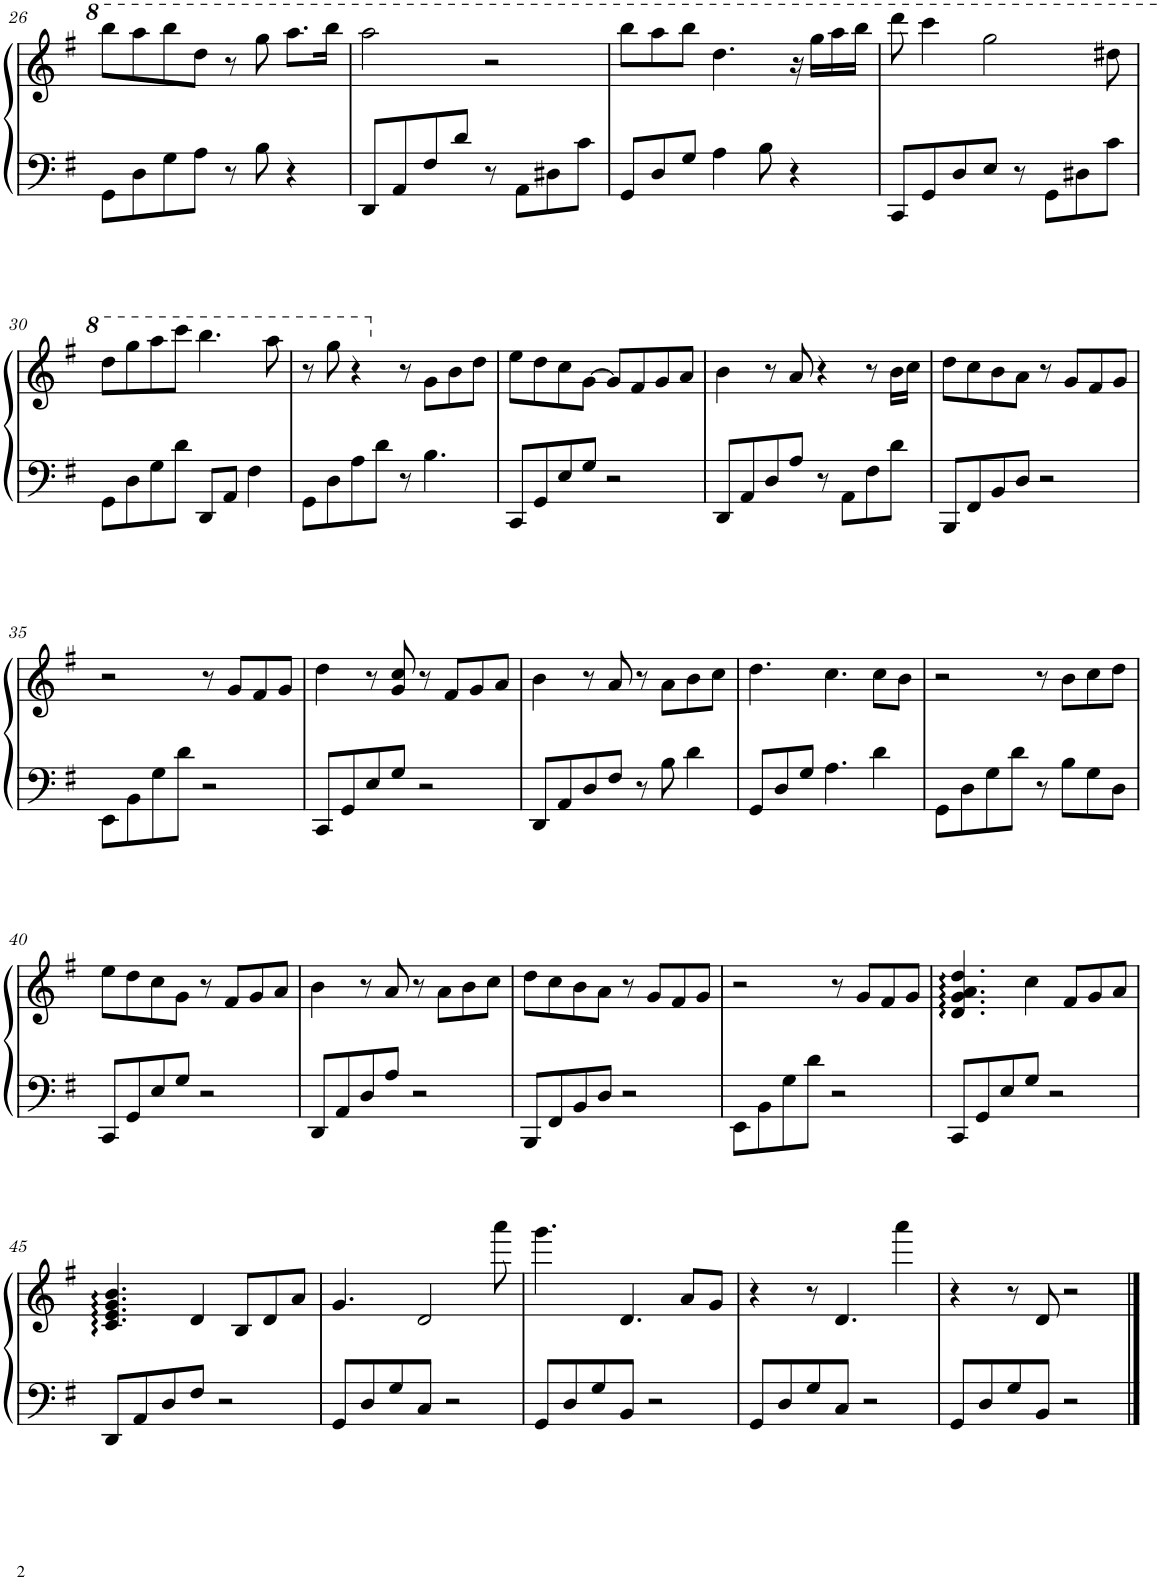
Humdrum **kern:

**kern	**kern
*part1	*part1
*staff2	*staff1
*I"钢琴, Piano 1	*
*I'Pno.	*
!!LO:PB:g=z
*clefF4	*clefG2
*k[f#]	*k[f#]
*M4/4	*M4/4
=26	=26
8GG\L	8bbb\L
8D\	8aaa\
8G\	8bbb\
8A\J	8ddd\J
8r	8r
8B\	8ggg\
4r	8.aaa\L
.	16bbb\Jk
=27	=27
8DD/L	2aaa\
8AA/	.
8F#/	.
8d/J	.
8r	2r
8AA\L	.
8D#X\	.
8c\J	.
=28	=28
8GG/L	8bbb\L
8D/	8aaa\
8G/J	8bbb\J
4A\	4.ddd\
8B\	.
4r	16r
.	16ggg\LL
.	16aaa\
.	16bbb\JJ
=29	=29
8CC/L	8dddd\
8GG/	4cccc\
8D/	.
8E/J	2ggg\
8r	.
8GG\L	.
8D#X\	.
8c\J	8ddd#X\
!!LO:LB:g=z
=30	=30
8GG\L	8ddd\L
8D\	8ggg\
8G\	8aaa\
8d\J	8cccc\J
8DD/L	4.bbb\
8AA/J	.
4F#\	.
.	8aaa\
=31	=31
8GG\L	8r
8D\	8ggg\
8A\	4r
8d\J	.
8r	8r
4.B\	8g\L
.	8b\
.	8dd\J
=32	=32
8CC/L	8ee\L
8GG/	8dd\
8E/	8cc\
8G/J	[8g\J
2r	8g/L]
.	8f#/
.	8g/
.	8a/J
=33	=33
8DD/L	4b\
8AA/	.
8D/	8r
8A/J	8a/
8r	4r
8AA\L	.
8F#\	8r
8d\J	16b\LL
.	16cc\JJ
=34	=34
8BBB/L	8dd\L
8FF#/	8cc\
8BB/	8b\
8D/J	8a\J
2r	8r
.	8g/L
.	8f#/
.	8g/J
!!LO:LB:g=z
=35	=35
8EE\L	2r
8BB\	.
8G\	.
8d\J	.
2r	8r
.	8g/L
.	8f#/
.	8g/J
=36	=36
8CC/L	4dd\
8GG/	.
8E/	8r
8G/J	8g/ 8cc/
2r	8r
.	8f#/L
.	8g/
.	8a/J
=37	=37
8DD/L	4b\
8AA/	.
8D/	8r
8F#/J	8a/
8r	8r
8B\	8a\L
4d\	8b\
.	8cc\J
=38	=38
8GG/L	4.dd\
8D/	.
8G/J	.
4.A\	4.cc\
4d\	8cc\L
.	8b\J
=39	=39
8GG\L	2r
8D\	.
8G\	.
8d\J	.
8r	8r
8B\L	8b\L
8G\	8cc\
8D\J	8dd\J
!!LO:LB:g=z
=40	=40
8CC/L	8ee\L
8GG/	8dd\
8E/	8cc\
8G/J	8g\J
2r	8r
.	8f#/L
.	8g/
.	8a/J
=41	=41
8DD/L	4b\
8AA/	.
8D/	8r
8A/J	8a/
2r	8r
.	8a\L
.	8b\
.	8cc\J
=42	=42
8BBB/L	8dd\L
8FF#/	8cc\
8BB/	8b\
8D/J	8a\J
2r	8r
.	8g/L
.	8f#/
.	8g/J
=43	=43
8EE\L	2r
8BB\	.
8G\	.
8d\J	.
2r	8r
.	8g/L
.	8f#/
.	8g/J
=44	=44
8CC/L	4.d/ 4.g/ 4.a/ 4.dd/
8GG/	.
8E/	.
8G/J	4cc\
2r	.
.	8f#/L
.	8g/
.	8a/J
!!LO:LB:g=z
=45	=45
8DD/L	4.c/ 4.e/ 4.g/ 4.b/
8AA/	.
8D/	.
8F#/J	4d/
2r	.
.	8B/L
.	8d/
.	8a/J
=46	=46
8GG/L	4.g/
8D/	.
8G/	.
8C/J	2d/
2r	.
.	8aaa\
=47	=47
8GG/L	4.ggg\
8D/	.
8G/	.
8BB/J	4.d/
2r	.
.	8a/L
.	8g/J
=48	=48
8GG/L	4r
8D/	.
8G/	8r
8C/J	4.d/
2r	.
.	4aaa\
=49	=49
8GG/L	4r
8D/	.
8G/	8r
8BB/J	8d/
2r	2r
==	==
*-	*-
